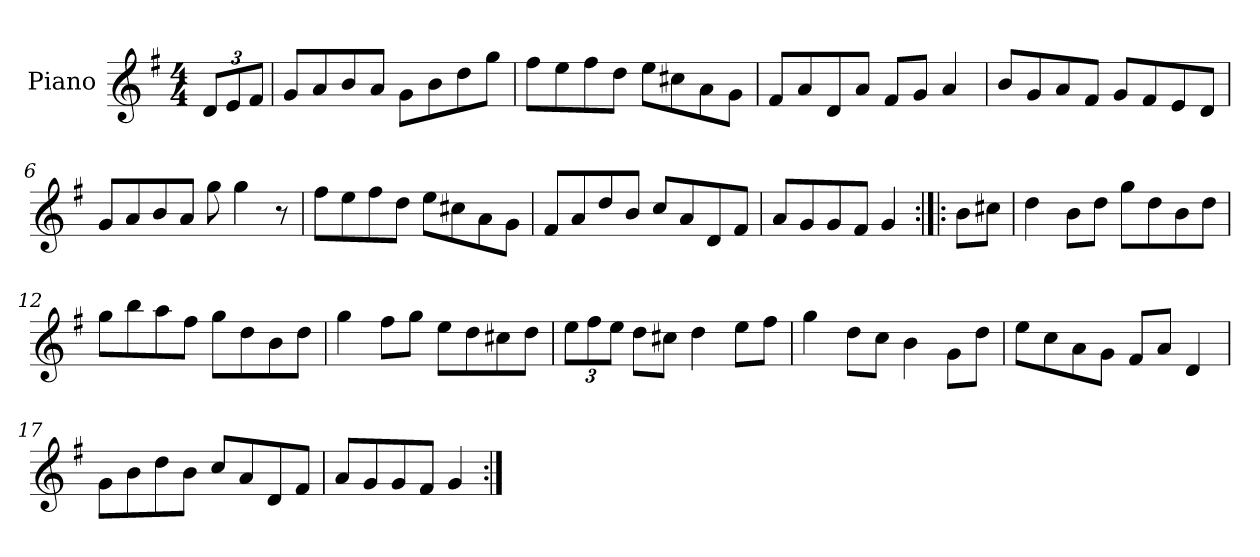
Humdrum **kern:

**kern
*part1
*staff1
*I"Piano
*I'Pno
*clefG2
*k[f#]
*G:
*M4/4
=1
12d/L
12e/
12f#/J
=2
8g/L
8a/
8b/
8a/J
8g\L
8b\
8dd\
8gg\J
=3
8ff#\L
8ee\
8ff#\
8dd\J
8ee\L
8cc#X\
8a\
8g\J
=4
8f#/L
8a/
8d/
8a/J
8f#/L
8g/J
4a/
!!LO:LB:g=z
=5
8b/L
8g/
8a/
8f#/J
8g/L
8f#/
8e/
8d/J
=6
8g/L
8a/
8b/
8a/J
8gg\
4gg\
8r
=7
8ff#\L
8ee\
8ff#\
8dd\J
8ee\L
8cc#X\
8a\
8g\J
=8
8f#/L
8a/
8dd/
8b/J
8cc/L
8a/
8d/
8f#/J
=9
8a/L
8g/
8g/
8f#/J
4g/
!!LO:LB:g=z
=10:|!|:
8b\L
8cc#X\J
=11
4dd\
8b\L
8dd\J
8gg\L
8dd\
8b\
8dd\J
=12
8gg\L
8bb\
8aa\
8ff#\J
8gg\L
8dd\
8b\
8dd\J
=13
4gg\
8ff#\L
8gg\J
8ee\L
8dd\
8cc#X\
8dd\J
=14
12ee\L
12ff#\
12ee\J
8dd\L
8cc#X\J
4dd\
8ee\L
8ff#\J
!!LO:LB:g=z
=15
4gg\
8dd\L
8cc\J
4b\
8g\L
8dd\J
=16
8ee\L
8cc\
8a\
8g\J
8f#/L
8a/J
4d/
=17
8g\L
8b\
8dd\
8b\J
8cc/L
8a/
8d/
8f#/J
=18
8a/L
8g/
8g/
8f#/J
4g/
=:|!
*-
